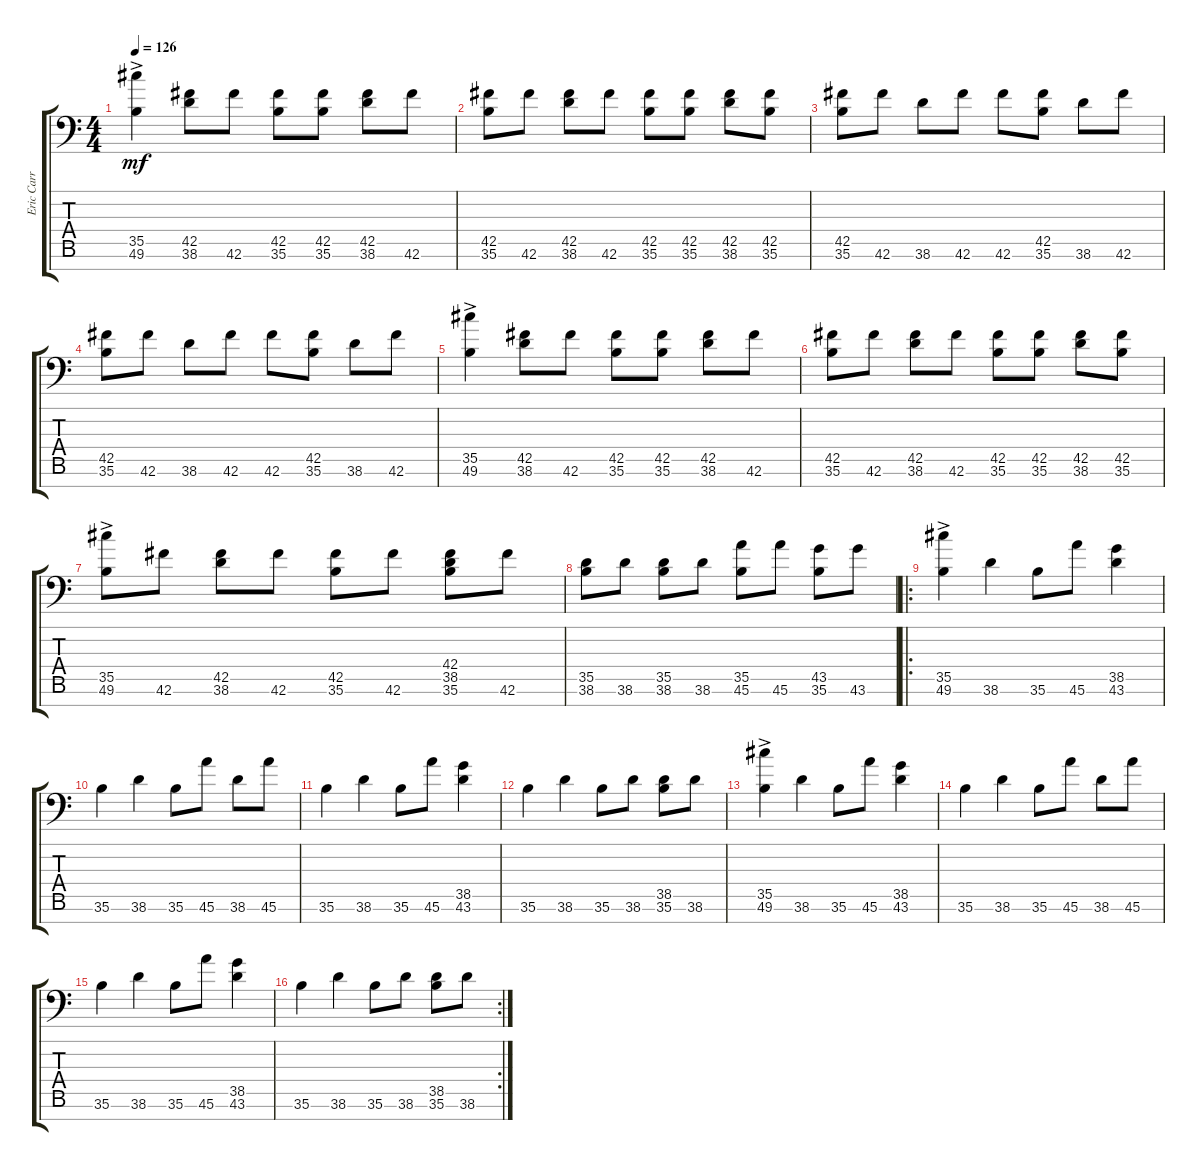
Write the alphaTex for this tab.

\track ("Eric Carr" "Eric Carr") {instrument acousticgrandpiano}
\staff {score tabs}
\tuning (C-1 C-1 C-1 C-1 C-1 C-1 C-1) {hide}
\ts (4 4)
\section ("" "")
\tempo 126
\clef f4
\ks c
(35.5 49.6{ac}).4{dy mf} (42.5 38.6).8 42.6.8 (42.5 35.6).8 (42.5 35.6).8 (42.5 38.6).8 42.6.8 |
(42.5 35.6).8 42.6.8 (42.5 38.6).8 42.6.8 (42.5 35.6).8 (42.5 35.6).8 (42.5 38.6).8 (42.5 35.6).8 |
(42.5 35.6).8 42.6.8 38.6.8 42.6.8 42.6.8 (42.5 35.6).8 38.6.8 42.6.8 |
(42.5 35.6).8 42.6.8 38.6.8 42.6.8 42.6.8 (42.5 35.6).8 38.6.8 42.6.8 |
(35.5 49.6{ac}).4 (42.5 38.6).8 42.6.8 (42.5 35.6).8 (42.5 35.6).8 (42.5 38.6).8 42.6.8 |
(42.5 35.6).8 42.6.8 (42.5 38.6).8 42.6.8 (42.5 35.6).8 (42.5 35.6).8 (42.5 38.6).8 (42.5 35.6).8 |
(35.5 49.6{ac}).8 42.6.8 (42.5 38.6).8 42.6.8 (42.5 35.6).8 42.6.8 (42.4 38.5 35.6).8 42.6.8 |
(35.5 38.6).8 38.6.8 (35.5 38.6).8 38.6.8 (35.5 45.6).8 45.6.8 (43.5 35.6).8 43.6.8 |
\ro
\section ("" "")
(35.5 49.6{ac}).4 38.6.4 35.6.8 45.6.8 (38.5 43.6).4 |
35.6.4 38.6.4 35.6.8 45.6.8 38.6.8 45.6.8 |
35.6.4 38.6.4 35.6.8 45.6.8 (38.5 43.6).4 |
35.6.4 38.6.4 35.6.8 38.6.8 (38.5 35.6).8 38.6.8 |
(35.5 49.6{ac}).4 38.6.4 35.6.8 45.6.8 (38.5 43.6).4 |
35.6.4 38.6.4 35.6.8 45.6.8 38.6.8 45.6.8 |
35.6.4 38.6.4 35.6.8 45.6.8 (38.5 43.6).4 |
\rc 2
35.6.4 38.6.4 35.6.8 38.6.8 (38.5 35.6).8 38.6.8
